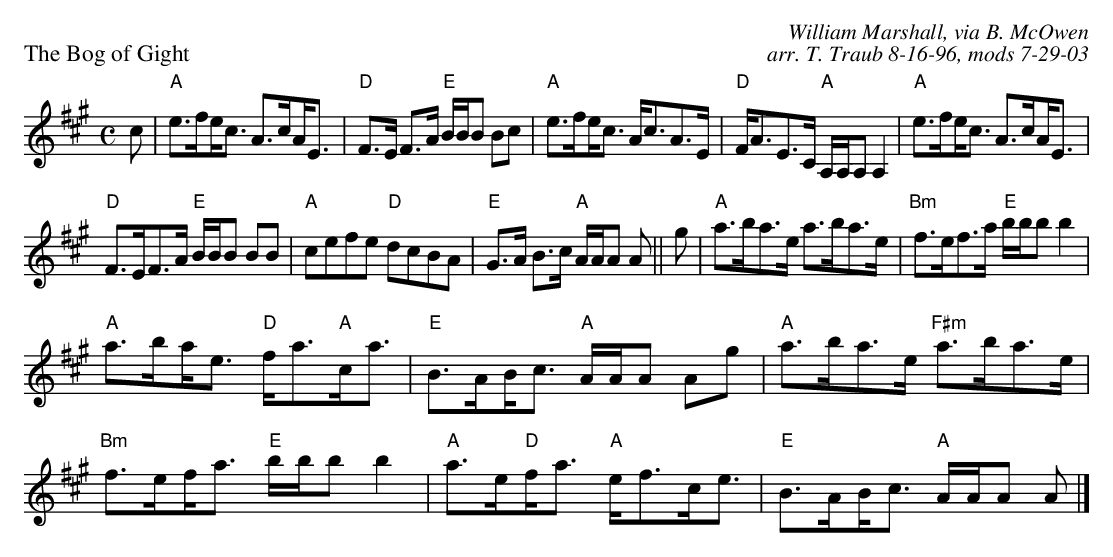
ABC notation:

X:1
P: The Bog of Gight
C: William Marshall, via B. McOwen
C: arr. T. Traub 8-16-96, mods 7-29-03
M: C
L: 1/8
K: A
c|"A"e>f!beambr1!e<c A>c!beambr1!A<E|"D"F>E F>A "E"B/B/B Bc|"A"e>f!beambr1!e<c A<cA>E|"D"F<AE>C "A"A,/A,/A, A,2|"A"e>f!beambr1!e<c A>c!beambr1!A<E|
"D"F>EF>A "E"B/B/B BB|"A"cefe "D"dcBA|"E"G>A B>c "A"A/A/A A||g|"A"a>ba>e a>ba>e|"Bm"f>ef>a "E"b/b/b b2|
"A"a>b!beambr1!a<e "D"f<a"A"c<a|"E"B>A!beambr1!B<c "A"A/A/A Ag|"A"a>ba>e "F#m"a>ba>e|"Bm"f>e!beambr1!f<a "E"b/b/b b2|"A"a>e!beambr1!"D"f<a "A"e<fc<e|"E"B>A!beambr1!B<c "A"A/A/A A|]
